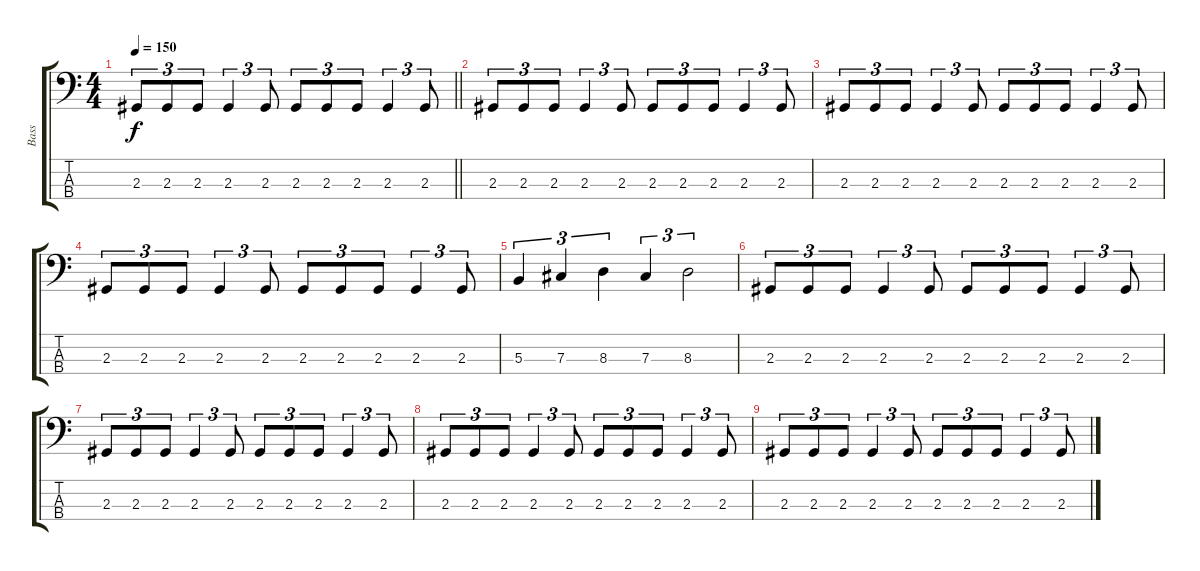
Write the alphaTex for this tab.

\track ("Bass" "Bass") {instrument electricbasspick}
\staff {score tabs}
\tuning (E2 B1 Gb1 B0) {hide}
\ts (4 4)
\tempo 150
\clef f4
\barLineRight lightlight
\ks c
2.3.8{tu (3 2) dy f} 2.3.8{tu (3 2)} 2.3.8{tu (3 2)} 2.3.4{tu (3 2)} 2.3.8{tu (3 2)} 2.3.8{tu (3 2)} 2.3.8{tu (3 2)} 2.3.8{tu (3 2)} 2.3.4{tu (3 2)} 2.3.8{tu (3 2)} |
\section ("" "")
2.3.8{tu (3 2)} 2.3.8{tu (3 2)} 2.3.8{tu (3 2)} 2.3.4{tu (3 2)} 2.3.8{tu (3 2)} 2.3.8{tu (3 2)} 2.3.8{tu (3 2)} 2.3.8{tu (3 2)} 2.3.4{tu (3 2)} 2.3.8{tu (3 2)} |
2.3.8{tu (3 2)} 2.3.8{tu (3 2)} 2.3.8{tu (3 2)} 2.3.4{tu (3 2)} 2.3.8{tu (3 2)} 2.3.8{tu (3 2)} 2.3.8{tu (3 2)} 2.3.8{tu (3 2)} 2.3.4{tu (3 2)} 2.3.8{tu (3 2)} |
2.3.8{tu (3 2)} 2.3.8{tu (3 2)} 2.3.8{tu (3 2)} 2.3.4{tu (3 2)} 2.3.8{tu (3 2)} 2.3.8{tu (3 2)} 2.3.8{tu (3 2)} 2.3.8{tu (3 2)} 2.3.4{tu (3 2)} 2.3.8{tu (3 2)} |
5.3.4{tu (3 2)} 7.3.4{tu (3 2)} 8.3.4{tu (3 2)} 7.3.4{tu (3 2)} 8.3.2{tu (3 2)} |
2.3.8{tu (3 2)} 2.3.8{tu (3 2)} 2.3.8{tu (3 2)} 2.3.4{tu (3 2)} 2.3.8{tu (3 2)} 2.3.8{tu (3 2)} 2.3.8{tu (3 2)} 2.3.8{tu (3 2)} 2.3.4{tu (3 2)} 2.3.8{tu (3 2)} |
2.3.8{tu (3 2)} 2.3.8{tu (3 2)} 2.3.8{tu (3 2)} 2.3.4{tu (3 2)} 2.3.8{tu (3 2)} 2.3.8{tu (3 2)} 2.3.8{tu (3 2)} 2.3.8{tu (3 2)} 2.3.4{tu (3 2)} 2.3.8{tu (3 2)} |
2.3.8{tu (3 2)} 2.3.8{tu (3 2)} 2.3.8{tu (3 2)} 2.3.4{tu (3 2)} 2.3.8{tu (3 2)} 2.3.8{tu (3 2)} 2.3.8{tu (3 2)} 2.3.8{tu (3 2)} 2.3.4{tu (3 2)} 2.3.8{tu (3 2)} |
2.3.8{tu (3 2)} 2.3.8{tu (3 2)} 2.3.8{tu (3 2)} 2.3.4{tu (3 2)} 2.3.8{tu (3 2)} 2.3.8{tu (3 2)} 2.3.8{tu (3 2)} 2.3.8{tu (3 2)} 2.3.4{tu (3 2)} 2.3.8{tu (3 2)}
